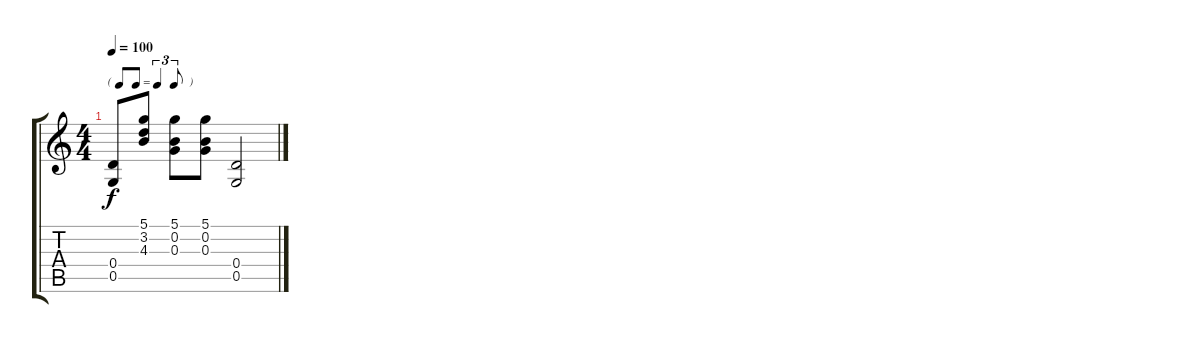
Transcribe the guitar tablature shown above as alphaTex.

\track "" {instrument acousticguitarsteel}
\staff {score tabs}
\tuning (D4 B3 G3 D3 G2 D2) {hide}
\ts (4 4)
\tf triplet8th
\tempo 100
\clef g2
\ks c
(0.4 0.5).8{dy f} (5.1 3.2 4.3).8 (5.1 0.2 0.3).8 (5.1 0.2 0.3).8 (0.4 0.5).2
